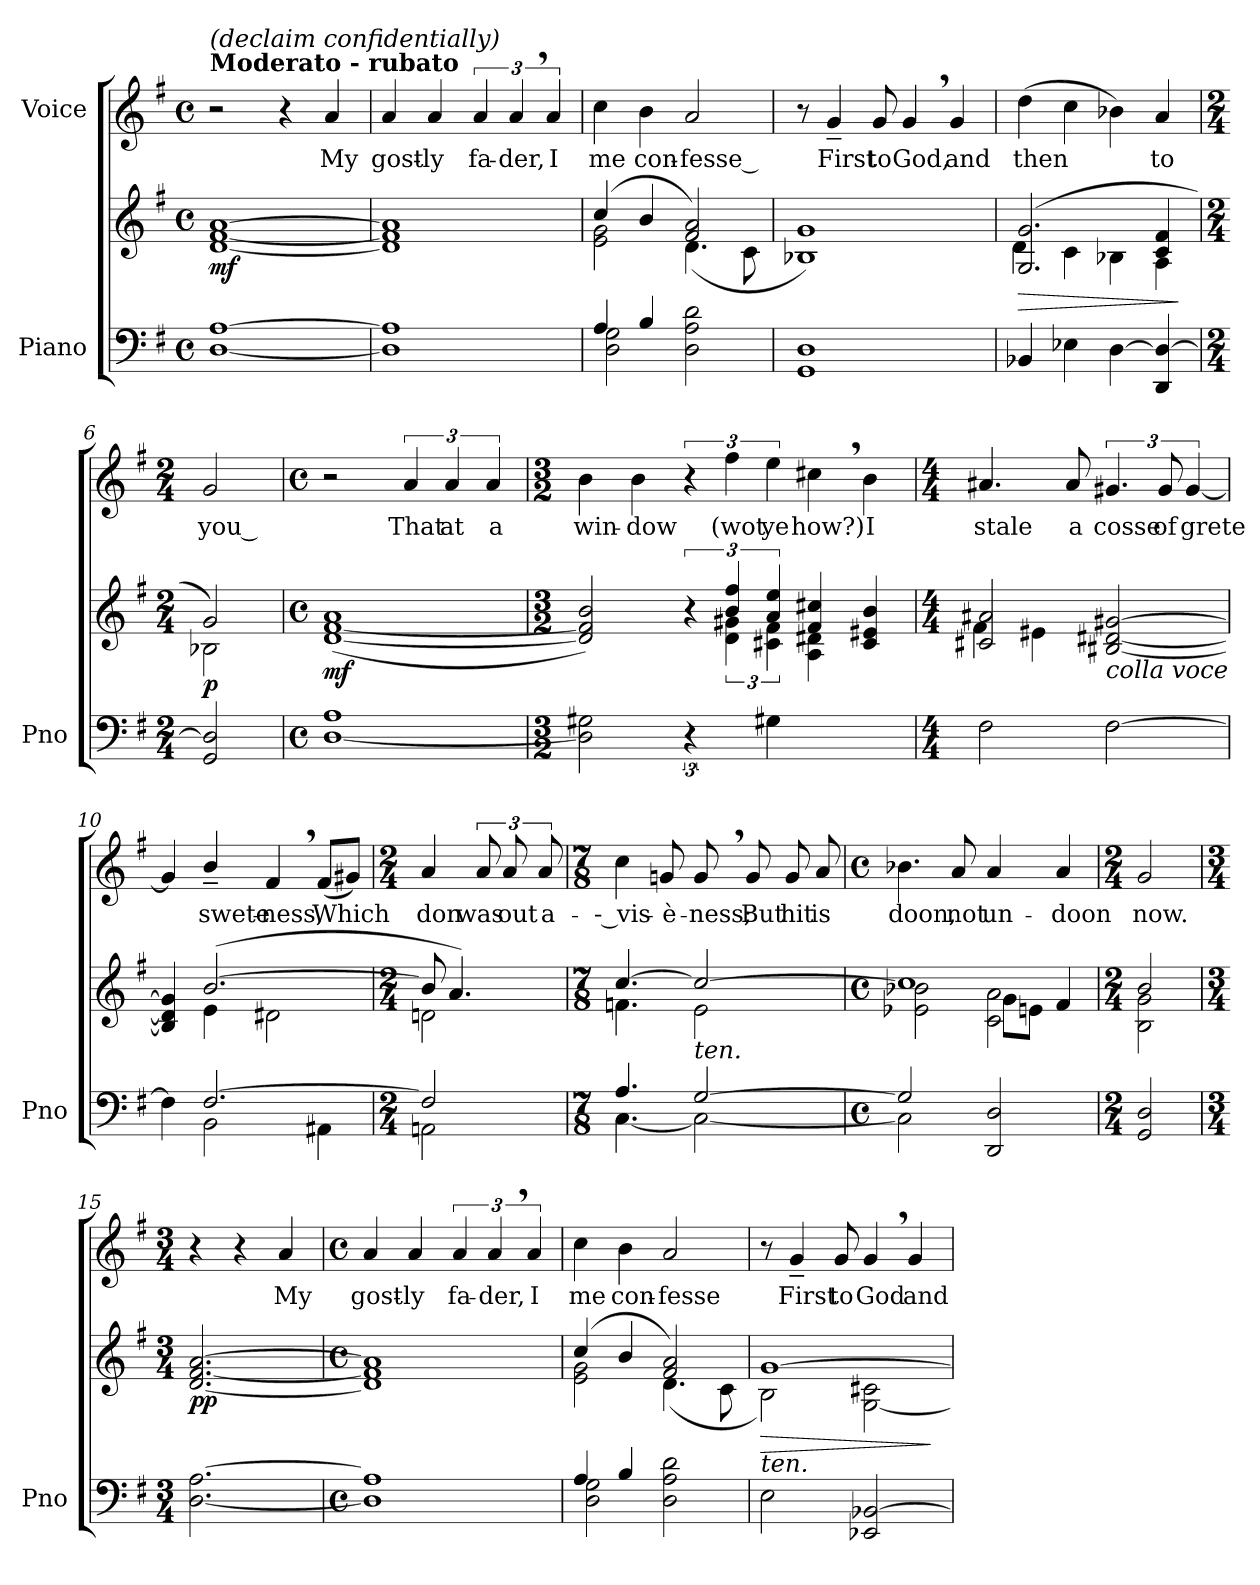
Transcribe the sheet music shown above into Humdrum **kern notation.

**kern	**kern	**dynam	**kern	**text
*part2	*part2	*part2	*part1	*part1
*staff3	*staff2	*staff2/3	*staff1	*staff1
*I"Piano	*	*	*I"Voice	*
*I'Pno	*	*	*	*
*clefF4	*clefG2	*	*clefG2	*
*k[f#]	*k[f#]	*	*k[f#]	*
*M4/4	*M4/4	*	*M4/4	*
*met(c)	*met(c)	*	*met(c)	*
=1	=1	=1	=1	=1
!	!	!	!LO:TX:a:B:t=Moderato - rubato	!
!	!	!	!LO:TX:a:i:t=(declaim confidentially)	!
!	!	!LO:DY:b	!	!
[1D [1A	[1d [1f# [1a	mf	2r	.
.	.	.	4r	.
!	!	!	!	!LO:LY:b
.	.	.	4a/	My
=2	=2	=2	=2	=2
!	!	!	!	!LO:LY:b
1D] 1A]	1d] 1f#] 1a]	.	4a/	gost-
!	!	!	!	!LO:LY:b
.	.	.	4a/	-ly
!	!	!	!	!LO:LY:b
.	.	.	6a/	fa-
!	!	!	!	!LO:LY:b
.	.	.	6a,/	-der,
!	!	!	!	!LO:LY:b
.	.	.	6a/	I
=3	=3	=3	=3	=3
*^	*^	*	*	*
!	!	!	!	!	!	!LO:LY:b
4A/	2D\ 2G\	(4cc/	2e\ 2g\	.	4cc\	me
!	!	!	!	!	!	!LO:LY:b
4B/	.	4b/	.	.	4b\	con-
!	!	!	!	!	!	!LO:LY:b
2D\ 2A\ 2d\	2ryy	2f#/ 2a/)	(4.d\	.	2a/	-fesse__
.	.	.	8c\	.	.	.
*v	*v	*	*	*	*	*
=4	=4	=4	=4	=4	=4
1GG 1D	1g	1B-X)	.	8r	.
!	!	!	!	!	!LO:LY:b
.	.	.	.	4g~>/	First
!	!	!	!	!	!LO:LY:b
.	.	.	.	8g/	to
!	!	!	!	!	!LO:LY:b
.	.	.	.	4g,/	God,
!	!	!	!	!	!LO:LY:b
.	.	.	.	4g/	and
!!LO:LB:g=z
=5	=5	=5	=5	=5	=5
!	!	!	!LO:HP:b	!	!LO:LY:b
4BB-X/	(2.G/ 2.g/	4d\	>	(4dd\	then
4E-X\	.	4c\	.	4cc\	.
[4D\	.	4B-X\	.	4b-X\)	.
!	!	!	!	!	!LO:LY:b
4DD/ 4D/_	4c/ 4f#/	4A\	.	4a/	to
*	*v	*v	*	*	*
.	.	]	.	.
=6	=6	=6	=6	=6
*M2/4	*M2/4	*	*M2/4	*
*	*^	*	*	*
!	!	!	!LO:DY:b	!	!LO:LY:b
2GG/ 2D/]	2g/)	2B-X\	p	2g/	you__
*	*v	*v	*	*	*
=7	=7	=7	=7	=7
*M4/4	*M4/4	*	*M4/4	*
*met(c)	*met(c)	*	*met(c)	*
*	*^	*	*	*
!	!	!	!LO:DY:b	!	!
*	*v	*v	*	*	*
[1D 1A	([1d [<1f# 1a	mf	2r	.
!	!	!	!	!LO:LY:b
.	.	.	6a/	That
!	!	!	!	!LO:LY:b
.	.	.	6a/	at
!	!	!	!	!LO:LY:b
.	.	.	6a/	a
=8	=8	=8	=8	=8
*M3/2	*M3/2	*	*M3/2	*
*	*^	*	*	*
!	!	!	!	!	!LO:LY:b
2D\] 2G#X\	2d/] 2f#/] 2b/)	3%2ryy	.	4b\	win-
!	!	!	!	!	!LO:LY:b
.	.	.	.	4b\	-dow
6r	6r	.	.	6r	.
!	!	!	!	!	!LO:LY:b
12%7ryy	6b/ 6ff#/	6d\ 6g#X\	.	6ff#\	(wot
!	!	!	!	!	!LO:LY:b
.	6a/ 6ee/	6c#X\ 6f#\	.	6ee\	ye
!	!	!	!	!	!LO:LY:b
.	4f#/ 4cc#X/	4A\ 4d#X\	.	4cc#X,\	how?)
!	!	!	!	!	!LO:LY:b
4G#X\	4c#/ 4e#X/ 4b/	4ryy	.	4b\	I
!!LO:LB:g=z
=9	=9	=9	=9	=9	=9
*M4/4	*M4/4	*	*	*M4/4	*
!	!	!	!	!	!LO:LY:b
2F#\	2c#X/ 2a#X/	4f#\	.	4.a#X/	stale
.	.	4e#X\	.	.	.
!	!	!	!	!	!LO:LY:b
.	.	.	.	8a#/	a
!	!LO:TX:b:i:t=colla voce	!	!	!	!
!	!	!	!	!	!LO:LY:b
[2F#\	[2B#X/ [2d#X/ [2g#X/	2ryy	.	6.g#X/	cosse
!	!	!	!	!	!LO:LY:b
.	.	.	.	12g#/	of
!	!	!	!	!	!LO:LY:b
.	.	.	.	[6g#/	grete
=10	=10	=10	=10	=10	=10
*^	*	*	*	*	*
4F#\]	4ryy	4B#/] 4d#/] 4g#/]	4ryy	.	4g#/]	.
!	!	!	!	!	!	!LO:LY:b
[2.F#/	2BB\	([2.b/	4e\	.	4b~>/	swete-
!	!	!	!	!	!	!LO:LY:b
.	.	.	2d#X\	.	4f#,/	-ness,
!	!	!	!	!	!	!LO:LY:b
.	4AA#X\	.	.	.	(8f#/L	Which
.	.	.	.	.	8g#X/J)	.
=11	=11	=11	=11	=11	=11	=11
*M2/4	*	*M2/4	*	*	*M2/4	*
!	!	!	!	!	!	!LO:LY:b
2F#/]	2AAn\	8b/]	2dn\	.	4a/	don
.	.	4.a/)	.	.	.	.
!	!	!	!	!	!	!LO:LY:b
.	.	.	.	.	12a/	was
!	!	!	!	!	!	!LO:LY:b
.	.	.	.	.	12a/	out
!	!	!	!	!	!	!LO:LY:b
.	.	.	.	.	12a/	a-
!!LO:PB:g=z
=12	=12	=12	=12	=12	=12	=12
*M7/8	*	*M7/8	*	*	*M7/8	*
!	!	!	!	!	!	!LO:LY:b
4.A/	[4.C\	[4.cc/	4.fn\	.	4cc\	-- vis-
!	!	!	!	!	!	!LO:LY:b
.	.	.	.	.	8gn/	-è-
!	!	!LO:TX:b:i:t=ten.	!	!	!	!
!	!	!	!	!	!	!LO:LY:b
[2G/	2C\_	2cc/_	2e\	.	8g,/	-ness;
!	!	!	!	!	!	!LO:LY:b
.	.	.	.	.	8g/	But
!	!	!	!	!	!	!LO:LY:b
.	.	.	.	.	8g/	hit
!	!	!	!	!	!	!LO:LY:b
.	.	.	.	.	8a/	is
*	*	*v	*v	*	*	*
=13	=13	=13	=13	=13	=13
*M4/4	*	*M4/4	*	*M4/4	*
*met(c)	*	*met(c)	*	*met(c)	*
*	*	*^	*	*	*
*	*	*	*^	*	*	*
!	!	!	!	!	!	!	!LO:LY:b
2G/]	2C\]	1cc]	2e-X\ 2b-X\	2ryy	.	4.b-X\	doon,
!	!	!	!	!	!	!	!LO:LY:b
.	.	.	.	.	.	8a/	not
!	!	!	!	!	!	!	!LO:LY:b
2DD/ 2D/	2ryy	.	2c\ 2a\	8g\L	.	4a/	un-
.	.	.	.	8en\J	.	.	.
!	!	!	!	!	!	!	!LO:LY:b
.	.	.	.	4f#/	.	4a/	-doon
*v	*v	*	*	*	*	*	*
*	*v	*v	*v	*	*	*
!!LO:LB:g=z
=14	=14	=14	=14	=14
*M2/4	*M2/4	*	*M2/4	*
*	*^	*	*	*
*	*	*^	*	*	*
!	!	!	!	!	!	!LO:LY:b
*	*	*v	*v	*	*	*
2GG/ 2D/	2b/	2B\ 2g\	.	2g/	now.
*	*v	*v	*	*	*
=15	=15	=15	=15	=15
*M3/4	*M3/4	*	*M3/4	*
*	*^	*	*	*
!	!	!	!LO:DY:b	!	!
*	*v	*v	*	*	*
[2.D\ [2.A\	[2.d/ [2.f#/ [2.a/	pp	4r	.
.	.	.	4r	.
!	!	!	!	!LO:LY:b
.	.	.	4a/	My
=16	=16	=16	=16	=16
*M4/4	*M4/4	*	*M4/4	*
*met(c)	*met(c)	*	*met(c)	*
!	!	!	!	!LO:LY:b
1D] 1A]	1d] 1f#] 1a]	.	4a/	gost-
!	!	!	!	!LO:LY:b
.	.	.	4a/	-ly
!	!	!	!	!LO:LY:b
.	.	.	6a/	fa-
!	!	!	!	!LO:LY:b
.	.	.	6a,/	-der,
!	!	!	!	!LO:LY:b
.	.	.	6a/	I
=17	=17	=17	=17	=17
*^	*^	*	*	*
!	!	!	!	!	!	!LO:LY:b
4A/	2D\ 2G\	(4cc/	2e\ 2g\	.	4cc\	me
!	!	!	!	!	!	!LO:LY:b
4B/	.	4b/	.	.	4b\	con-
!	!	!	!	!	!	!LO:LY:b
2D\ 2A\ 2d\	2ryy	2f#/ 2a/)	(4.d\	.	2a/	-fesse
.	.	.	8c\	.	.	.
*v	*v	*	*	*	*	*
!!LO:LB:g=z
=18	=18	=18	=18	=18	=18
!	!LO:TX:b:i:t=ten.	!	!	!	!
!	!	!	!LO:HP:b	!	!
2E\	[1g	2B\)	>	8r	.
!	!	!	!	!	!LO:LY:b
.	.	.	.	4g~>/	First
!	!	!	!	!	!LO:LY:b
.	.	.	.	8g/	to
!	!	!	!	!	!LO:LY:b
2EE-X/ [2BB-X/	.	[2G\ 2c#X\	.	4g,/	God
!	!	!	!	!	!LO:LY:b
.	.	.	.	4g/	and
*	*v	*v	*	*	*
.	.	]	.	.
=	=	=	=	=
*-	*-	*-	*-	*-
